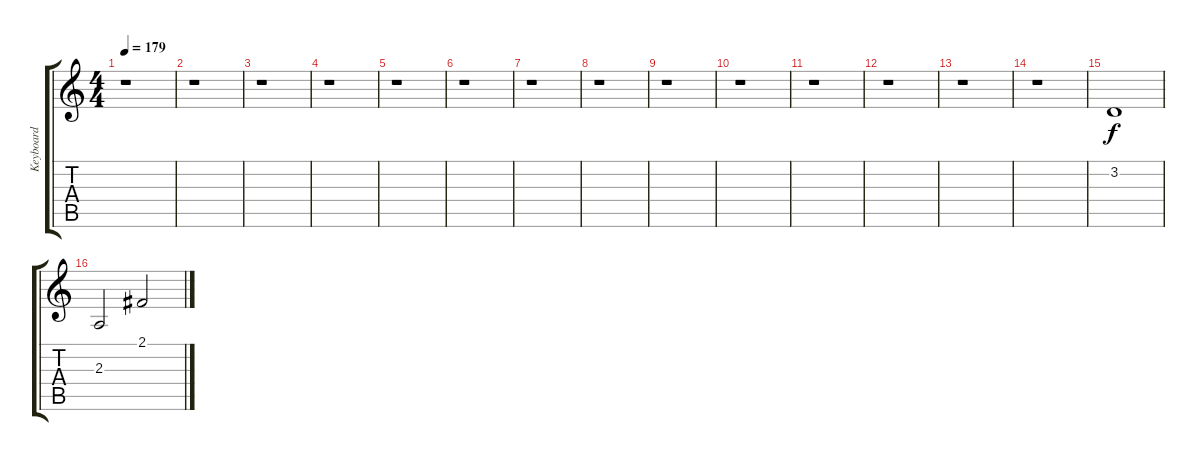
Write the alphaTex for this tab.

\track ("Keyboard" "Keyboard") {instrument electricgrandpiano}
\staff {score tabs}
\tuning (E4 B3 G3 D3 A2 E2) {hide}
\ts (4 4)
\tempo 179
\clef g2
\ks c
r.1{dy f} |
r.1 |
r.1 |
r.1 |
r.1 |
r.1 |
r.1 |
r.1 |
r.1 |
r.1 |
r.1 |
r.1 |
r.1 |
r.1 |
3.2.1 |
2.3.2 2.1.2
